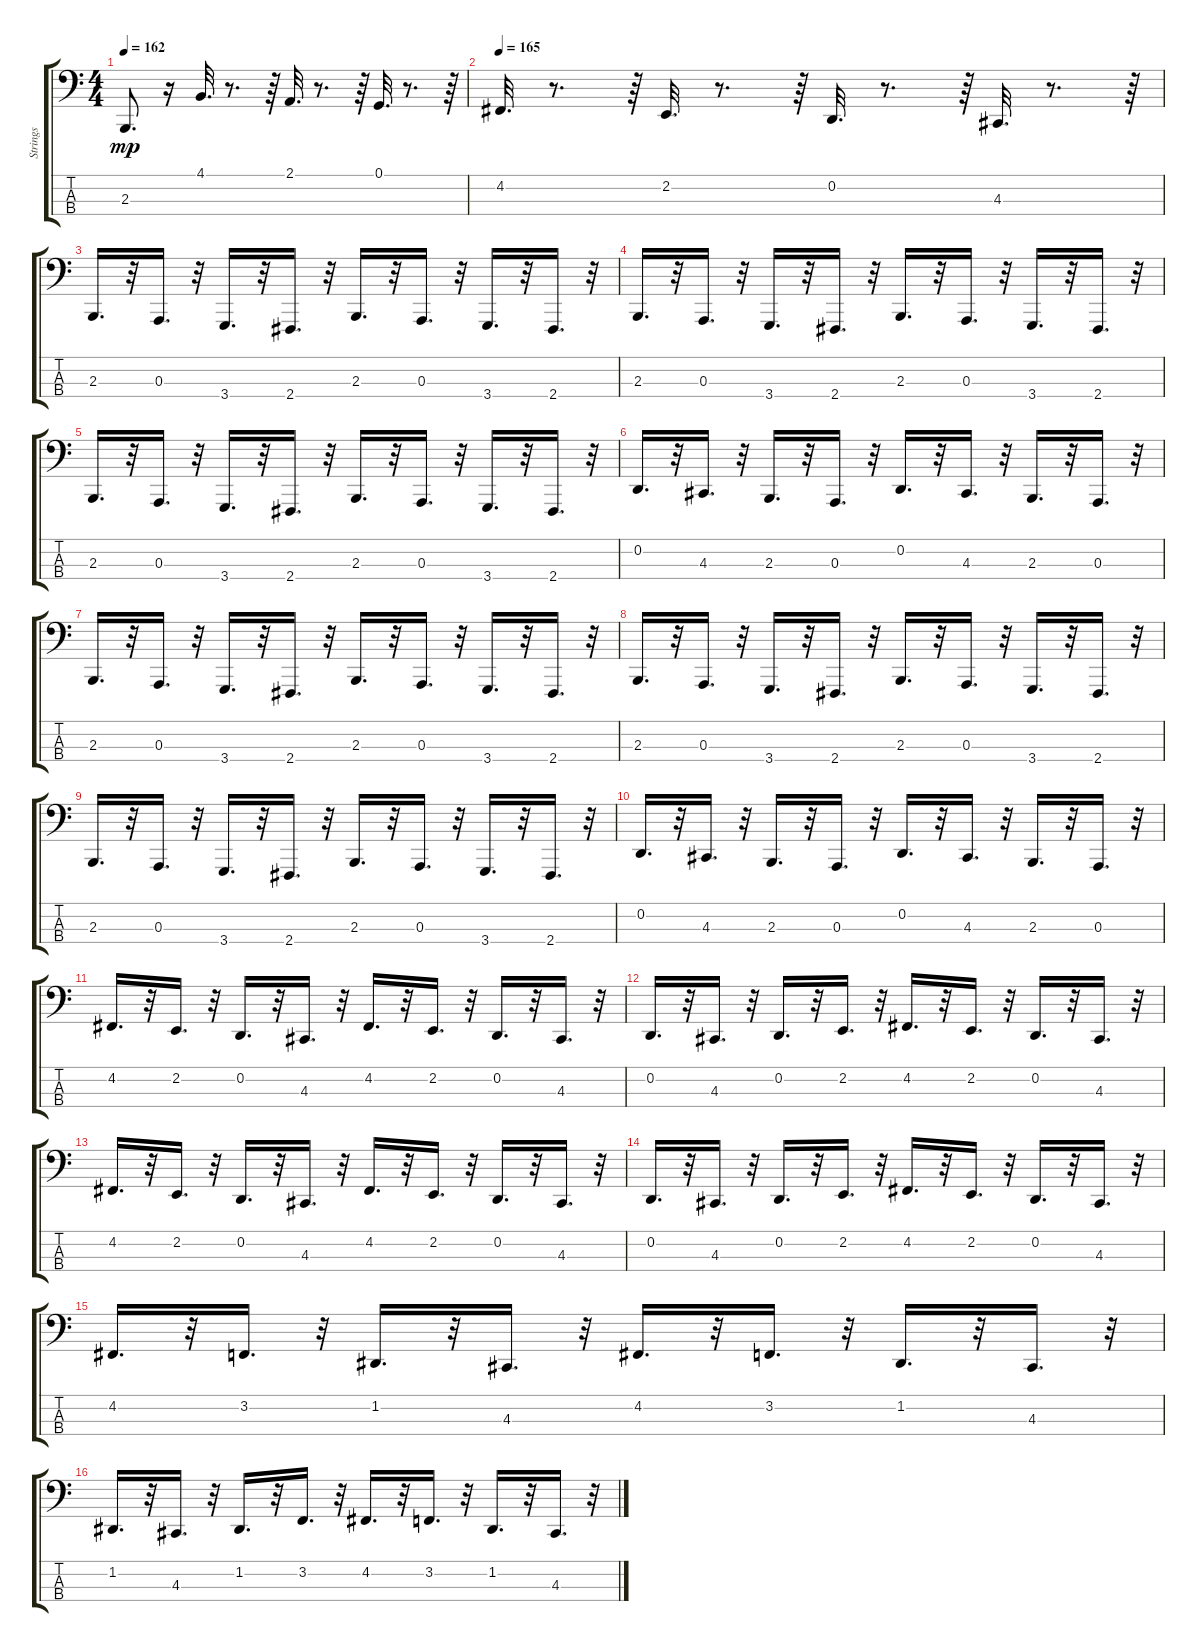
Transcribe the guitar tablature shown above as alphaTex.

\track ("Strings" "Strings") {instrument stringensemble1}
\staff {score tabs}
\tuning (G2 D2 A1 E1) {hide}
\ts (4 4)
\tempo 162
\clef f4
\ks c
2.3.8{d dy mp} r.16 4.1.32{d} r.8{d} r.64 2.1.32{d} r.8{d} r.64 0.1.32{d} r.8{d} r.64 |
\tempo 165
4.2.32{d} r.8{d} r.64 2.2.32{d} r.8{d} r.64 0.2.32{d} r.8{d} r.64 4.3.32{d} r.8{d} r.64 |
2.3.16{d} r.32 0.3.16{d} r.32 3.4.16{d} r.32 2.4.16{d} r.32 2.3.16{d} r.32 0.3.16{d} r.32 3.4.16{d} r.32 2.4.16{d} r.32 |
2.3.16{d} r.32 0.3.16{d} r.32 3.4.16{d} r.32 2.4.16{d} r.32 2.3.16{d} r.32 0.3.16{d} r.32 3.4.16{d} r.32 2.4.16{d} r.32 |
2.3.16{d} r.32 0.3.16{d} r.32 3.4.16{d} r.32 2.4.16{d} r.32 2.3.16{d} r.32 0.3.16{d} r.32 3.4.16{d} r.32 2.4.16{d} r.32 |
0.2.16{d} r.32 4.3.16{d} r.32 2.3.16{d} r.32 0.3.16{d} r.32 0.2.16{d} r.32 4.3.16{d} r.32 2.3.16{d} r.32 0.3.16{d} r.32 |
2.3.16{d} r.32 0.3.16{d} r.32 3.4.16{d} r.32 2.4.16{d} r.32 2.3.16{d} r.32 0.3.16{d} r.32 3.4.16{d} r.32 2.4.16{d} r.32 |
2.3.16{d} r.32 0.3.16{d} r.32 3.4.16{d} r.32 2.4.16{d} r.32 2.3.16{d} r.32 0.3.16{d} r.32 3.4.16{d} r.32 2.4.16{d} r.32 |
2.3.16{d} r.32 0.3.16{d} r.32 3.4.16{d} r.32 2.4.16{d} r.32 2.3.16{d} r.32 0.3.16{d} r.32 3.4.16{d} r.32 2.4.16{d} r.32 |
0.2.16{d} r.32 4.3.16{d} r.32 2.3.16{d} r.32 0.3.16{d} r.32 0.2.16{d} r.32 4.3.16{d} r.32 2.3.16{d} r.32 0.3.16{d} r.32 |
4.2.16{d} r.32 2.2.16{d} r.32 0.2.16{d} r.32 4.3.16{d} r.32 4.2.16{d} r.32 2.2.16{d} r.32 0.2.16{d} r.32 4.3.16{d} r.32 |
0.2.16{d} r.32 4.3.16{d} r.32 0.2.16{d} r.32 2.2.16{d} r.32 4.2.16{d} r.32 2.2.16{d} r.32 0.2.16{d} r.32 4.3.16{d} r.32 |
4.2.16{d} r.32 2.2.16{d} r.32 0.2.16{d} r.32 4.3.16{d} r.32 4.2.16{d} r.32 2.2.16{d} r.32 0.2.16{d} r.32 4.3.16{d} r.32 |
0.2.16{d} r.32 4.3.16{d} r.32 0.2.16{d} r.32 2.2.16{d} r.32 4.2.16{d} r.32 2.2.16{d} r.32 0.2.16{d} r.32 4.3.16{d} r.32 |
4.2.16{d} r.32 3.2.16{d} r.32 1.2.16{d} r.32 4.3.16{d} r.32 4.2.16{d} r.32 3.2.16{d} r.32 1.2.16{d} r.32 4.3.16{d} r.32 |
1.2.16{d} r.32 4.3.16{d} r.32 1.2.16{d} r.32 3.2.16{d} r.32 4.2.16{d} r.32 3.2.16{d} r.32 1.2.16{d} r.32 4.3.16{d} r.32
